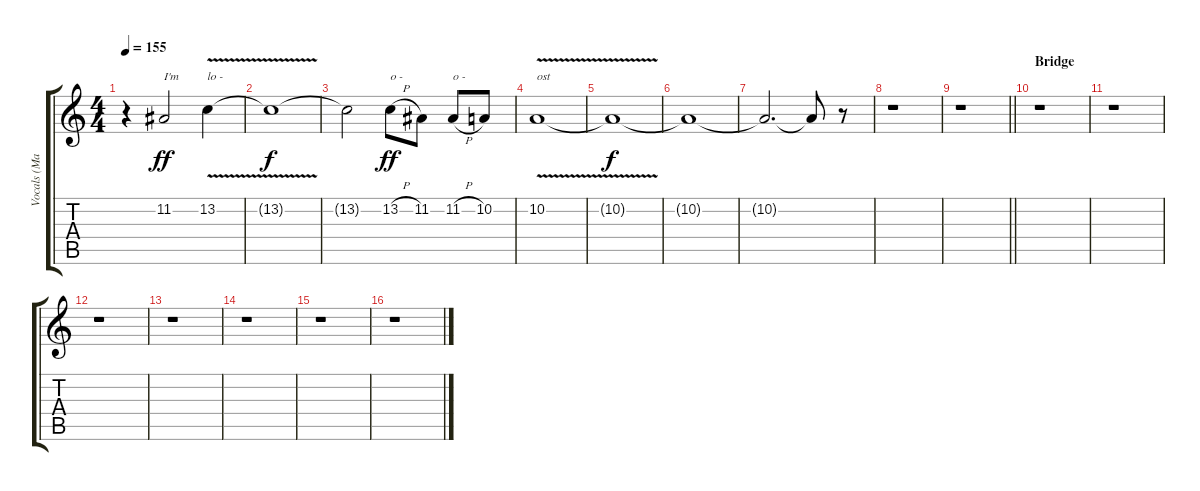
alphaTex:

\track ("Vocals (Marcela)" "Vocals (Ma") {instrument lead6voice}
\staff {score tabs}
\tuning (E4 B3 G3 D3 A2 E2) {hide}
\ts (4 4)
\tempo 155
\clef g2
\ks c
r.4{dy f} 11.2.2{txt "I'm" dy ff} 13.2{v}.4{txt "lo -"} |
13.2{t}.1{dy f} |
13.2{t}.2 13.2{h}.8{txt "o -" dy ff} 11.2.8 11.2{h}.8{txt "o -"} 10.2.8 |
10.2{v}.1{txt "ost"} |
10.2{t}.1{dy f} |
10.2{t}.1 |
10.2{t}.2{d} 10.2{t}.8 r.8 |
r.1 |
\barLineRight lightlight
r.1 |
\section ("" "Bridge")
r.1 |
r.1 |
r.1 |
r.1 |
r.1 |
r.1 |
r.1
